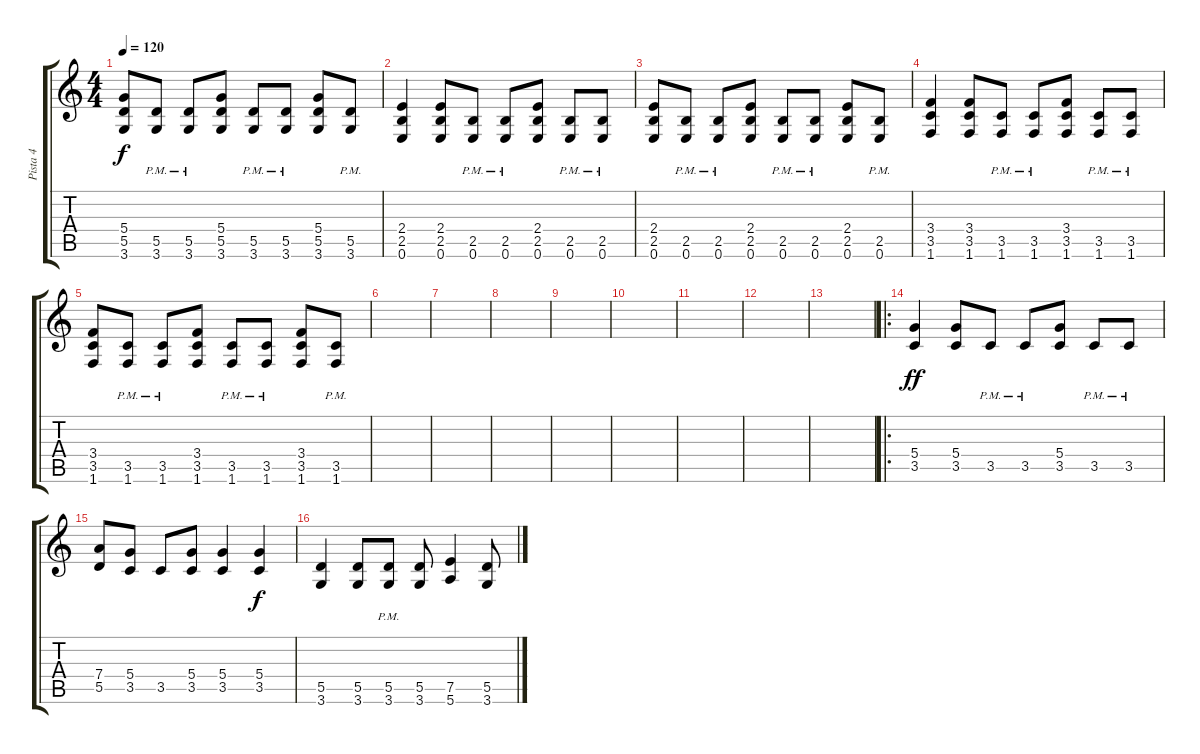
\track ("Pista 4" "Pista 4") {instrument distortionguitar}
\staff {score tabs}
\tuning (E4 B3 G3 D3 A2 E2) {hide}
\ts (4 4)
\tempo 120
\clef g2
\ks c
(5.4 5.5 3.6).8{dy f} (5.5{pm} 3.6{pm}).8 (5.5{pm} 3.6{pm}).8 (5.4 5.5 3.6).8 (5.5{pm} 3.6{pm}).8 (5.5{pm} 3.6).8 (5.4 5.5 3.6).8 (5.5{pm} 3.6).8 |
(2.4 2.5 0.6).4 (2.4 2.5 0.6).8 (2.5{pm} 0.6{pm}).8 (2.5{pm} 0.6{pm}).8 (2.4 2.5 0.6).8 (2.5{pm} 0.6{pm}).8 (2.5{pm} 0.6{pm}).8 |
(2.4 2.5 0.6).8 (2.5{pm} 0.6{pm}).8 (2.5{pm} 0.6{pm}).8 (2.4 2.5 0.6).8 (2.5{pm} 0.6{pm}).8 (2.5{pm} 0.6{pm}).8 (2.4 2.5 0.6).8 (2.5{pm} 0.6{pm}).8 |
(3.4 3.5 1.6).4 (3.4 3.5 1.6).8 (3.5{pm} 1.6{pm}).8 (3.5{pm} 1.6{pm}).8 (3.4 3.5 1.6).8 (3.5{pm} 1.6{pm}).8 (3.5{pm} 1.6{pm}).8 |
(3.4 3.5 1.6).8 (3.5{pm} 1.6{pm}).8 (3.5{pm} 1.6{pm}).8 (3.4 3.5 1.6).8 (3.5{pm} 1.6{pm}).8 (3.5{pm} 1.6{pm}).8 (3.4 3.5 1.6).8 (3.5{pm} 1.6{pm}).8 |
|
|
|
|
|
|
|
|
\ro
(5.4 3.5).4{dy ff} (5.4 3.5).8 3.5{pm}.8 3.5{pm}.8 (5.4 3.5).8 3.5{pm}.8 3.5{pm}.8 |
(7.4 5.5).8 (5.4 3.5).8 3.5.8 (5.4 3.5).8 (5.4 3.5).4 (5.4 3.5).4{dy f} |
(5.5 3.6).4 (5.5 3.6).8 (5.5{pm} 3.6{pm}).8 (5.5 3.6).8 (7.5 5.6).4 (5.5 3.6).8
